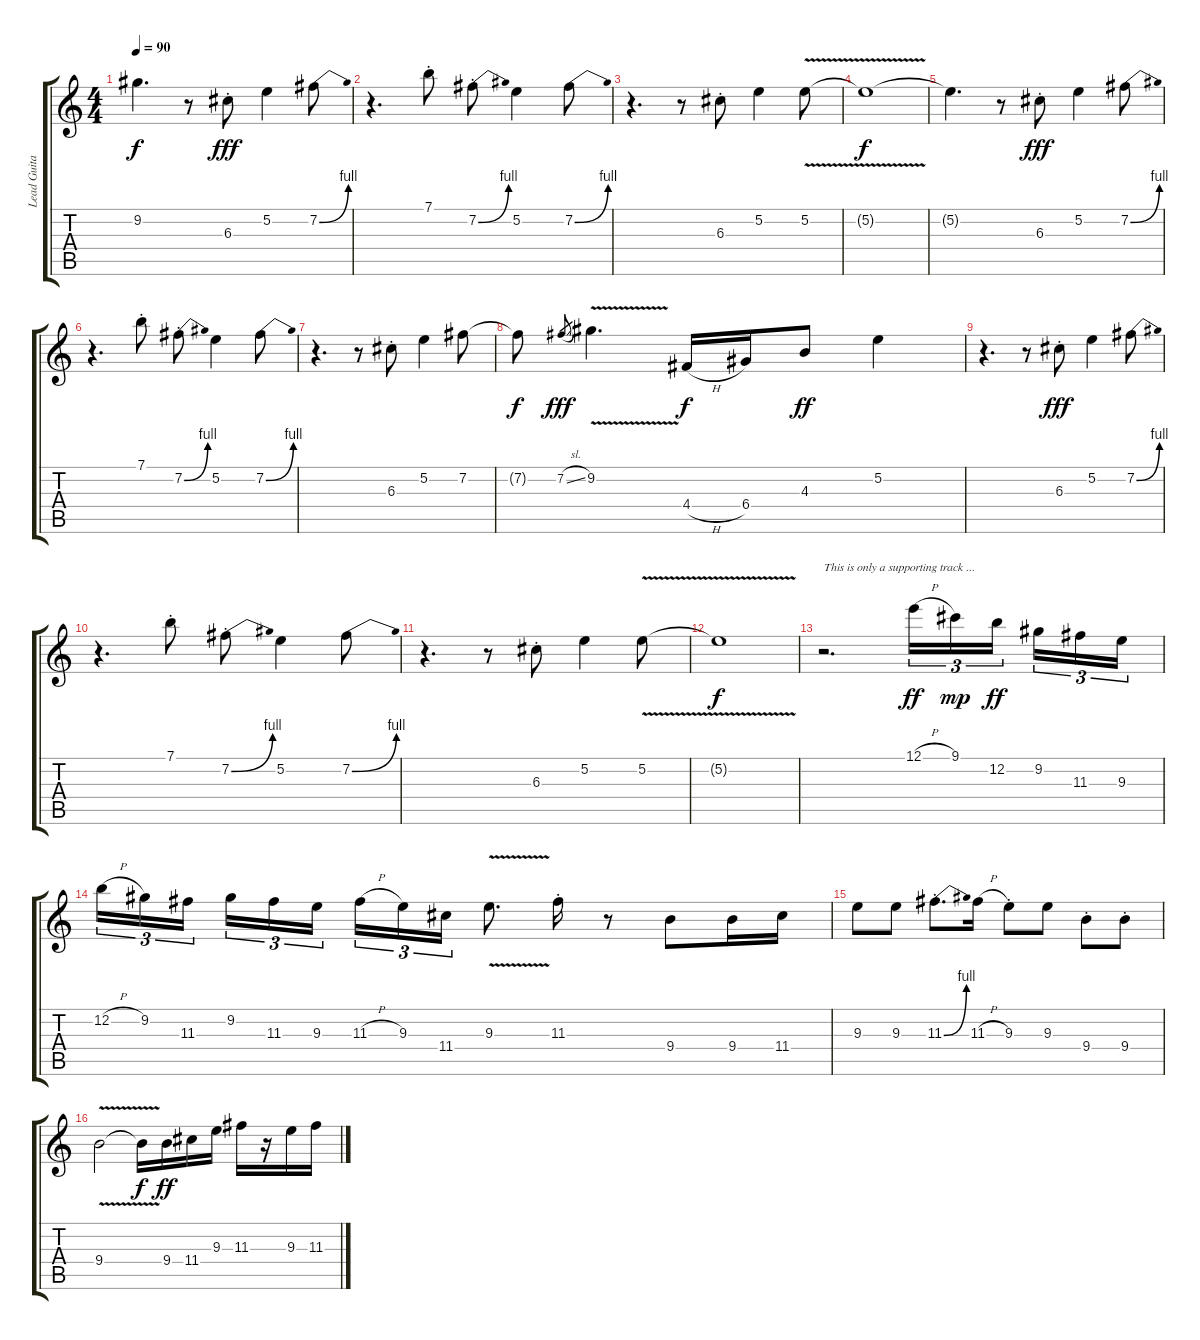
\track ("Lead Guitar II" "Lead Guita") {instrument overdrivenguitar}
\staff {score tabs}
\tuning (E4 B3 G3 D3 A2 E2) {hide}
\ts (4 4)
\tempo 90
\clef g2
\ks c
9.2{t}.4{d dy f volume 8} r.8 6.3{st}.8{dy fff} 5.2.4 7.2{be (bend 0 0 60 4)}.8 |
r.4{d} 7.1{st}.8 7.2{be (bend 0 0 60 4) st}.8 5.2.4 7.2{be (bend 0 0 60 4)}.8 |
r.4{d volume 8} r.8 6.3{st}.8 5.2.4 5.2{v}.8 |
5.2{t}.1{dy f} |
5.2{t}.4{d volume 8} r.8 6.3{st}.8{dy fff} 5.2.4 7.2{be (bend 0 0 60 4)}.8 |
r.4{d} 7.1{st}.8 7.2{be (bend 0 0 60 4) st}.8 5.2.4 7.2{be (bend 0 0 60 4)}.8 |
r.4{d volume 8} r.8 6.3{st}.8 5.2.4 7.2.8 |
7.2{t}.8{dy f} 7.2{sl}.8{gr dy fff} 9.2{v}.4{d} 4.4{h}.16{dy f} 6.4.16 4.3.8{dy ff} 5.2.4 |
r.4{d volume 8} r.8 6.3{st}.8{dy fff} 5.2.4 7.2{be (bend 0 0 60 4)}.8 |
r.4{d} 7.1{st}.8 7.2{be (bend 0 0 60 4) st}.8 5.2.4 7.2{be (bend 0 0 60 4)}.8 |
r.4{d volume 8} r.8 6.3{st}.8 5.2.4 5.2{v}.8 |
5.2{t}.1{dy f} |
r.2{d txt "This is only a supporting track ..." volume 8 instrument electricguitarjazz} 12.1{h}.16{tu (3 2) dy ff} 9.1.16{tu (3 2) dy mp} 12.2.16{tu (3 2) dy ff beam splitsecondary} 9.2.16{tu (3 2)} 11.3.16{tu (3 2)} 9.3.16{tu (3 2)} |
12.2{h}.16{tu (3 2)} 9.2.16{tu (3 2)} 11.3.16{tu (3 2) beam splitsecondary} 9.2.16{tu (3 2)} 11.3.16{tu (3 2)} 9.3.16{tu (3 2)} 11.3{h}.16{tu (3 2)} 9.3.16{tu (3 2)} 11.4.16{tu (3 2)} 9.3{v}.8{d} 11.3{st}.16 r.8 9.4.8 9.4.16 11.4.16 |
9.3.8 9.3.8 11.3{be (bend 0 0 60 4) st}.8{d} 11.3{h}.16 9.3{st}.8 9.3.8 9.4{st}.8 9.4{st}.8 |
9.4{v}.2 9.4{t}.16{dy f} 9.4.16{txt "" dy ff} 11.4.16 9.3.16 11.3.16 r.16 9.3.16 11.3.16
